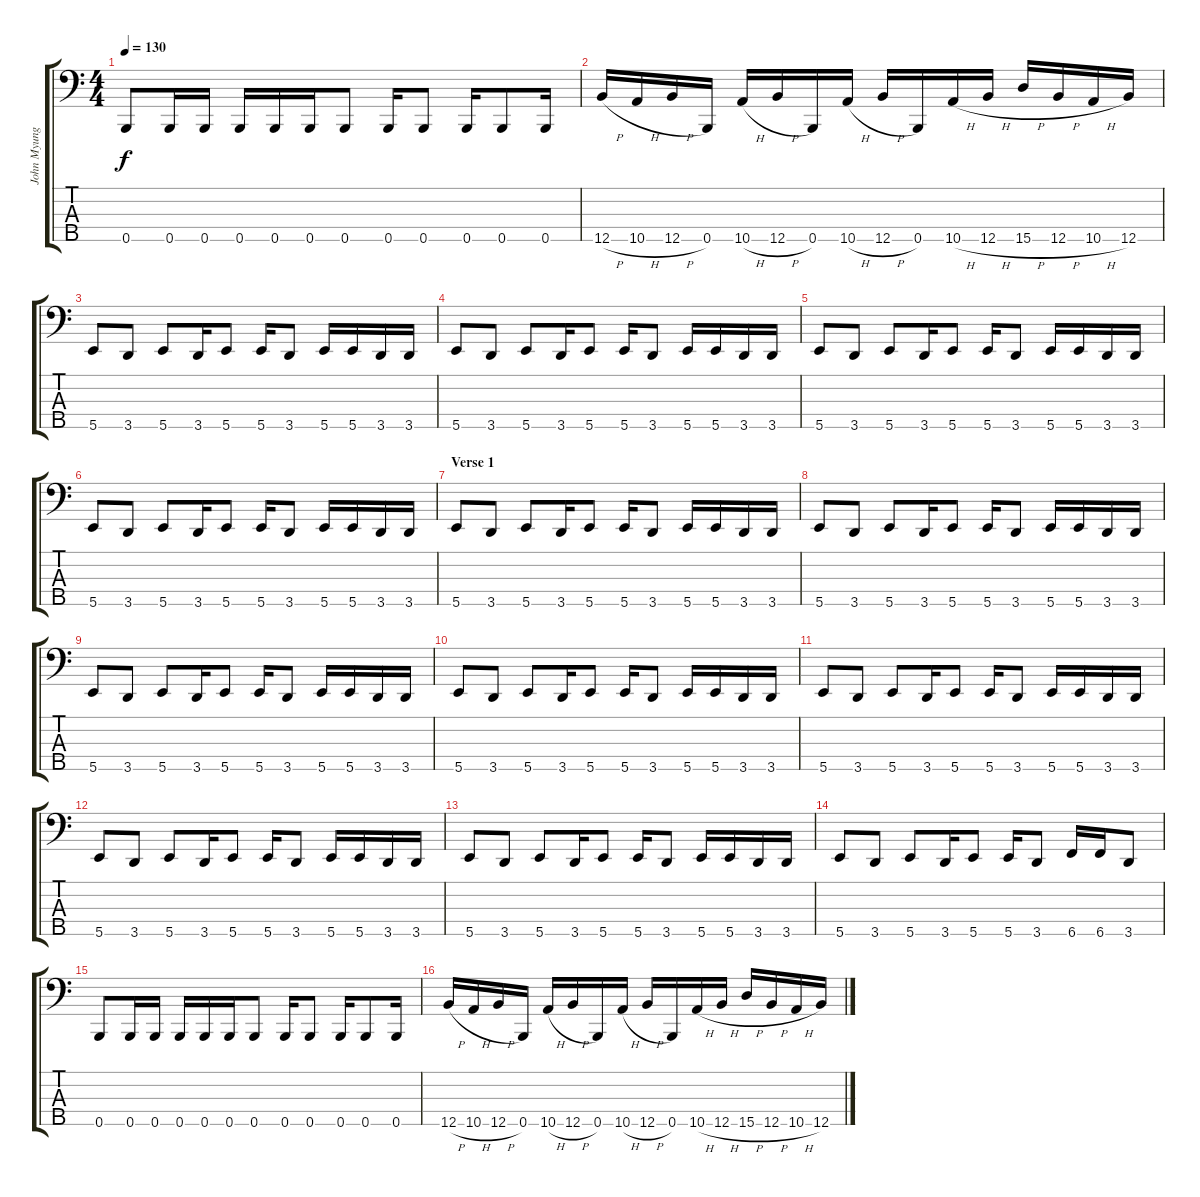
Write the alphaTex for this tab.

\track ("John Myung" "John Myung") {instrument electricbassfinger}
\staff {score tabs}
\tuning (G2 D2 A1 E1 B0) {hide}
\ts (4 4)
\tempo 130
\clef f4
\ks c
0.5.8{dy f} 0.5.16 0.5.16 0.5.16 0.5.16 0.5.16 0.5.8 0.5.16 0.5.8 0.5.16 0.5.8 0.5.16 |
12.5{h}.16 10.5{h}.16 12.5{h}.16 0.5.16 10.5{h}.16 12.5{h}.16 0.5.16 10.5{h}.16 12.5{h}.16 0.5.16 10.5{h}.16 12.5{h}.16 15.5{h}.16 12.5{h}.16 10.5{h}.16 12.5.16 |
5.5.8 3.5.8 5.5.8 3.5.16 5.5.8 5.5.16 3.5.8 5.5.16 5.5.16 3.5.16 3.5.16 |
5.5.8 3.5.8 5.5.8 3.5.16 5.5.8 5.5.16 3.5.8 5.5.16 5.5.16 3.5.16 3.5.16 |
5.5.8 3.5.8 5.5.8 3.5.16 5.5.8 5.5.16 3.5.8 5.5.16 5.5.16 3.5.16 3.5.16 |
5.5.8 3.5.8 5.5.8 3.5.16 5.5.8 5.5.16 3.5.8 5.5.16 5.5.16 3.5.16 3.5.16 |
\section ("" "Verse 1")
5.5.8 3.5.8 5.5.8 3.5.16 5.5.8 5.5.16 3.5.8 5.5.16 5.5.16 3.5.16 3.5.16 |
5.5.8 3.5.8 5.5.8 3.5.16 5.5.8 5.5.16 3.5.8 5.5.16 5.5.16 3.5.16 3.5.16 |
5.5.8 3.5.8 5.5.8 3.5.16 5.5.8 5.5.16 3.5.8 5.5.16 5.5.16 3.5.16 3.5.16 |
5.5.8 3.5.8 5.5.8 3.5.16 5.5.8 5.5.16 3.5.8 5.5.16 5.5.16 3.5.16 3.5.16 |
5.5.8 3.5.8 5.5.8 3.5.16 5.5.8 5.5.16 3.5.8 5.5.16 5.5.16 3.5.16 3.5.16 |
5.5.8 3.5.8 5.5.8 3.5.16 5.5.8 5.5.16 3.5.8 5.5.16 5.5.16 3.5.16 3.5.16 |
5.5.8 3.5.8 5.5.8 3.5.16 5.5.8 5.5.16 3.5.8 5.5.16 5.5.16 3.5.16 3.5.16 |
5.5.8 3.5.8 5.5.8 3.5.16 5.5.8 5.5.16 3.5.8 6.5.16 6.5.16 3.5.8 |
0.5.8 0.5.16 0.5.16 0.5.16 0.5.16 0.5.16 0.5.8 0.5.16 0.5.8 0.5.16 0.5.8 0.5.16 |
12.5{h}.16 10.5{h}.16 12.5{h}.16 0.5.16 10.5{h}.16 12.5{h}.16 0.5.16 10.5{h}.16 12.5{h}.16 0.5.16 10.5{h}.16 12.5{h}.16 15.5{h}.16 12.5{h}.16 10.5{h}.16 12.5.16
